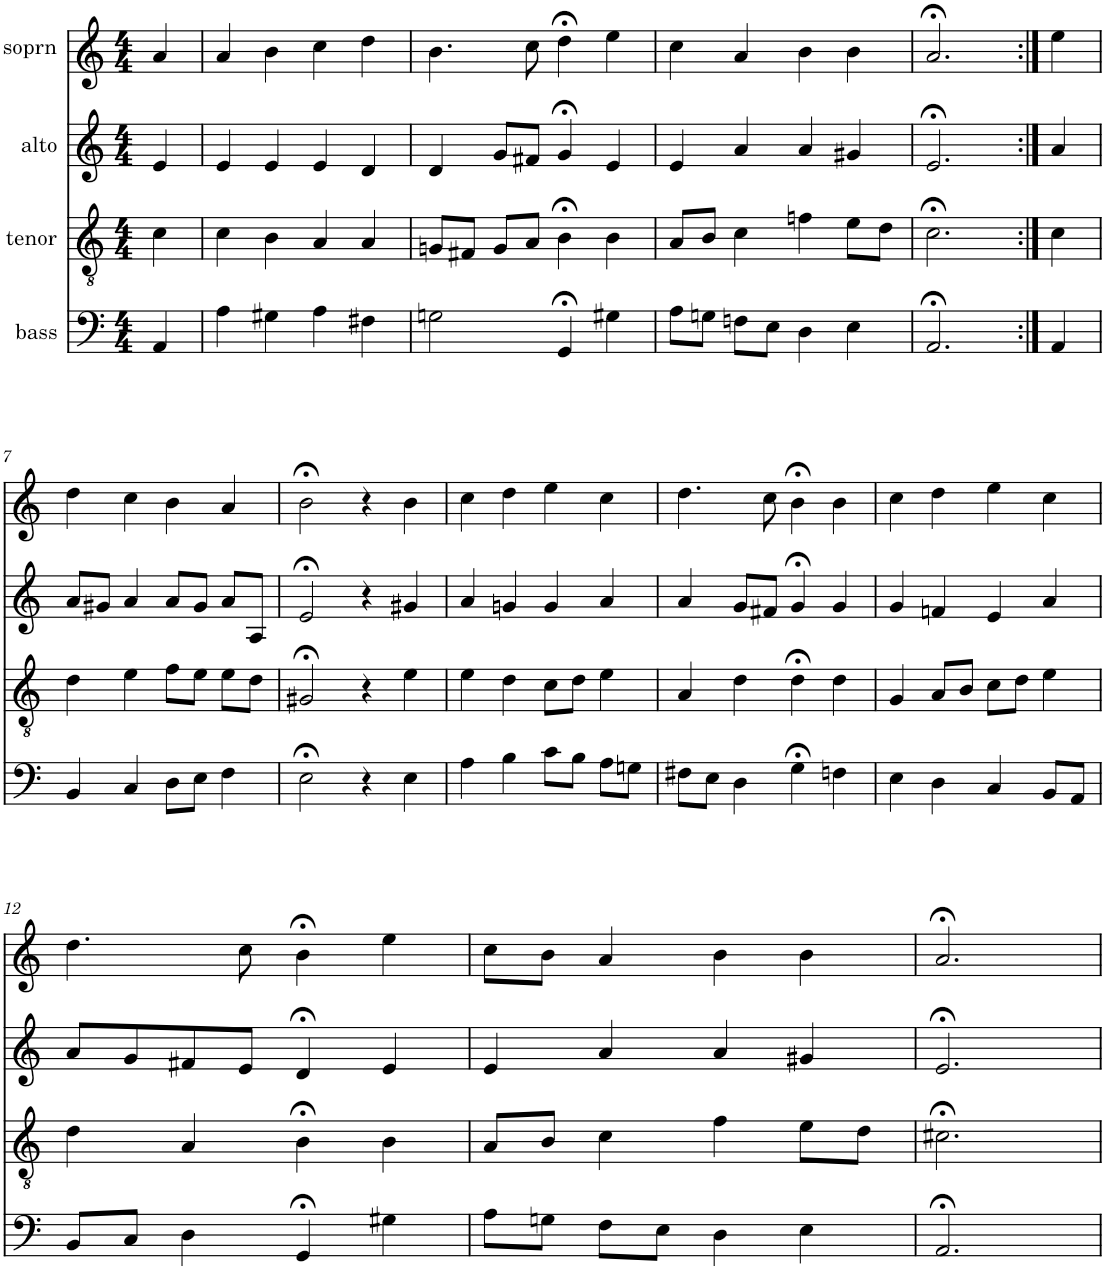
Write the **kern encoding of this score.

**kern	**kern	**kern	**kern
*part4	*part3	*part2	*part1
*staff4	*staff3	*staff2	*staff1
*I"bass	*I"tenor	*I"alto	*I"soprn
*clefF4	*clefGv2	*clefG2	*clefG2
*k[]	*k[]	*k[]	*k[]
*M4/4	*M4/4	*M4/4	*M4/4
=1	=1	=1	=1
4AA/	4c\	4e/	4a/
=2	=2	=2	=2
4A\	4c\	4e/	4a/
4G#X\	4B\	4e/	4b\
4A\	4A/	4e/	4cc\
4F#X\	4A/	4d/	4dd\
=3	=3	=3	=3
2Gn\	8Gn/L	4d/	4.b\
.	8F#X/J	.	.
.	8G/L	8g/L	.
.	8A/J	8f#X/J	8cc\
4GG;</	4B;<\	4g;</	4dd;<\
4G#X\	4B\	4e/	4ee\
=4	=4	=4	=4
8A\L	8A/L	4e/	4cc\
8Gn\J	8B/J	.	.
8Fn\L	4c\	4a/	4a/
8E\J	.	.	.
4D\	4fn\	4a/	4b\
4E\	8e\L	4g#X/	4b\
.	8d\J	.	.
=5	=5	=5	=5
2.AA;</	2.c;<\	2.e;</	2.a;</
=6:|!	=6:|!	=6:|!	=6:|!
4AA/	4c\	4a/	4ee\
!!LO:LB:g=z
=7	=7	=7	=7
4BB/	4d\	8a/L	4dd\
.	.	8g#X/J	.
4C/	4e\	4a/	4cc\
8D\L	8f\L	8a/L	4b\
8E\J	8e\J	8g#/J	.
4F\	8e\L	8a/L	4a/
.	8d\J	8A/J	.
=8	=8	=8	=8
2E;<\	2G#X;</	2e;</	2b;<\
4r	4r	4r	4r
4E\	4e\	4g#X/	4b\
=9	=9	=9	=9
4A\	4e\	4a/	4cc\
4B\	4d\	4gn/	4dd\
8c\L	8c\L	4g/	4ee\
8B\J	8d\J	.	.
8A\L	4e\	4a/	4cc\
8Gn\J	.	.	.
=10	=10	=10	=10
8F#X\L	4A/	4a/	4.dd\
8E\J	.	.	.
4D\	4d\	8g/L	.
.	.	8f#X/J	8cc\
4G;<\	4d;<\	4g;</	4b;<\
4Fn\	4d\	4g/	4b\
=11	=11	=11	=11
4E\	4G/	4g/	4cc\
4D\	8A/L	4fn/	4dd\
.	8B/J	.	.
4C/	8c\L	4e/	4ee\
.	8d\J	.	.
8BB/L	4e\	4a/	4cc\
8AA/J	.	.	.
!!LO:LB:g=z
=12	=12	=12	=12
8BB/L	4d\	8a/L	4.dd\
8C/J	.	8g/	.
4D\	4A/	8f#X/	.
.	.	8e/J	8cc\
4GG;</	4B;<\	4d;</	4b;<\
4G#X\	4B\	4e/	4ee\
=13	=13	=13	=13
8A\L	8A/L	4e/	8cc\L
8Gn\J	8B/J	.	8b\J
8F\L	4c\	4a/	4a/
8E\J	.	.	.
4D\	4f\	4a/	4b\
4E\	8e\L	4g#X/	4b\
.	8d\J	.	.
=14	=14	=14	=14
2.AA;</	2.c#X;<\	2.e;</	2.a;</
=	=	=	=
*-	*-	*-	*-
